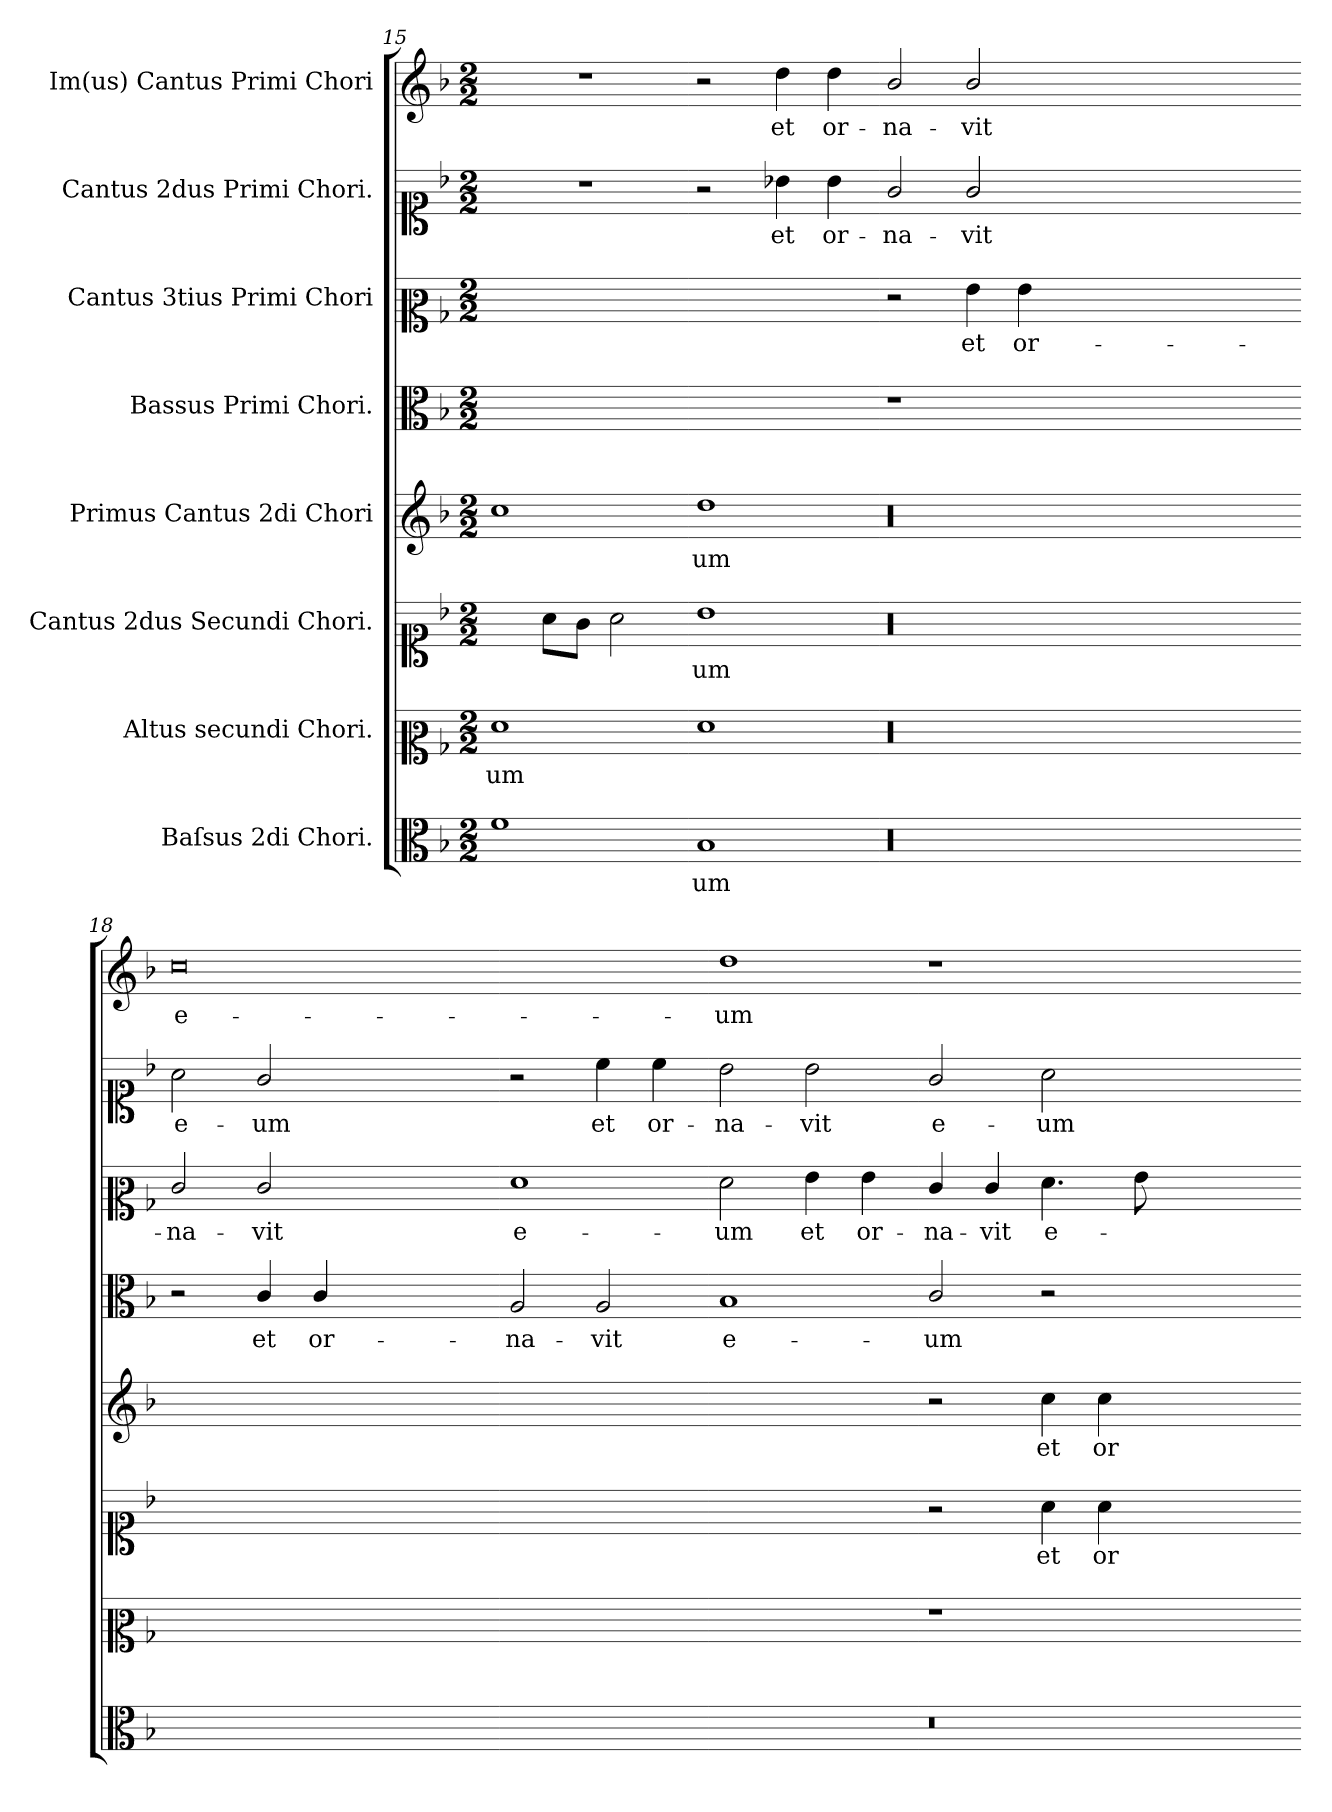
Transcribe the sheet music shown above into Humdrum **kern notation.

**kern	**text	**kern	**text	**kern	**text	**kern	**text	**kern	**text	**kern	**text	**kern	**text	**kern	**text
*part8	*part8	*part7	*part7	*part6	*part6	*part5	*part5	*part4	*part4	*part3	*part3	*part2	*part2	*part1	*part1
*staff8	*staff8	*staff7	*staff7	*staff6	*staff6	*staff5	*staff5	*staff4	*staff4	*staff3	*staff3	*staff2	*staff2	*staff1	*staff1
*I"Baſsus 2di Chori.	*	*I"Altus secundi Chori.	*	*I"Cantus 2dus Secundi Chori.	*	*I"Primus Cantus 2di Chori	*	*I"Bassus Primi Chori.	*	*I"Cantus 3tius Primi Chori	*	*I"Cantus 2dus Primi Chori.	*	*I"Im(us) Cantus Primi Chori	*
*clefC3	*	*clefC2	*	*clefC1	*	*clefG2	*	*clefC3	*	*clefC2	*	*clefC1	*	*clefG2	*
*k[b-]	*	*k[b-]	*	*k[b-]	*	*k[b-]	*	*k[b-]	*	*k[b-]	*	*k[b-]	*	*k[b-]	*
*F:	*	*F:	*	*F:	*	*F:	*	*F:	*	*F:	*	*F:	*	*F:	*
*M2/2	*	*M2/2	*	*M2/2	*	*M2/2	*	*M2/2	*	*M2/2	*	*M2/2	*	*M2/2	*
=15	=15	=15	=15	=15	=15	=15	=15	=15	=15	=15	=15	=15	=15	=15	=15
1f	.	1f	-um	4ryy	.	1cc	.	1ryy	.	1ryy	.	1r	.	1r	.
.	.	.	.	8a\L	.	.	.	.	.	.	.	.	.	.	.
.	.	.	.	8g\J	.	.	.	.	.	.	.	.	.	.	.
.	.	.	.	2a\	.	.	.	.	.	.	.	.	.	.	.
=16-	=16-	=16-	=16-	=16-	=16-	=16-	=16-	=16-	=16-	=16-	=16-	=16-	=16-	=16-	=16-
1B-	-um	1f	.	1b-	-um	1dd	-um	1ryy	.	1ryy	.	2r	.	2r	.
.	.	.	.	.	.	.	.	.	.	.	.	4b-X\	et	4dd\	et
.	.	.	.	.	.	.	.	.	.	.	.	4b-\	or-	4dd\	or-
=17-	=17-	=17-	=17-	=17-	=17-	=17-	=17-	=17-	=17-	=17-	=17-	=17-	=17-	=17-	=17-
00r	.	00r	.	00r	.	00r	.	1r	.	2r	.	2g/	-na-	2b-/	-na-
.	.	.	.	.	.	.	.	.	.	4g\	et	2g/	-vit	2b-/	-vit
.	.	.	.	.	.	.	.	.	.	4g\	or-	.	.	.	.
.	.	.	.	.	.	.	.	0.ryy	.	0.ryy	.	0.ryy	.	0.ryy	.
=18-	=18-	=18-	=18-	=18-	=18-	=18-	=18-	=18-	=18-	=18-	=18-	=18-	=18-	=18-	=18-
0ryy	.	0ryy	.	0ryy	.	0ryy	.	2r	.	2e/	-na-	2a\	e-	0cc	e-
.	.	.	.	.	.	.	.	4c/	et	2e/	-vit	2g/	-um	.	.
.	.	.	.	.	.	.	.	4c/	or-	.	.	.	.	.	.
.	.	.	.	.	.	.	.	1ryy	.	1ryy	.	1ryy	.	.	.
=19-	=19-	=19-	=19-	=19-	=19-	=19-	=19-	=19-	=19-	=19-	=19-	=19-	=19-	=19-	=19-
1ryy	.	1ryy	.	1ryy	.	1ryy	.	2A/	-na-	1f	e-	2r	.	1ryy	.
.	.	.	.	.	.	.	.	2A/	-vit	.	.	4cc\	et	.	.
.	.	.	.	.	.	.	.	.	.	.	.	4cc\	or-	.	.
=20-	=20-	=20-	=20-	=20-	=20-	=20-	=20-	=20-	=20-	=20-	=20-	=20-	=20-	=20-	=20-
1ryy	.	1ryy	.	1ryy	.	1ryy	.	1B-	e-	2f\	-um	2b-\	-na-	1dd	-um
.	.	.	.	.	.	.	.	.	.	4g\	et	2b-\	-vit	.	.
.	.	.	.	.	.	.	.	.	.	4g\	or-	.	.	.	.
=21-	=21-	=21-	=21-	=21-	=21-	=21-	=21-	=21-	=21-	=21-	=21-	=21-	=21-	=21-	=21-
0r	.	1r	.	2r	.	2r	.	2c/	-um	4e/	-na-	2g/	e-	1r	.
.	.	.	.	.	.	.	.	.	.	4e/	-vit	.	.	.	.
.	.	.	.	4a\	et	4cc\	et	2r	.	4.f\	e-	2a\	-um	.	.
.	.	.	.	4a\	or-	4cc\	or-	.	.	.	.	.	.	.	.
.	.	.	.	.	.	.	.	.	.	8g\	.	.	.	.	.
.	.	1ryy	.	1ryy	.	1ryy	.	1ryy	.	1ryy	.	1ryy	.	1ryy	.
=-	=-	=-	=-	=-	=-	=-	=-	=-	=-	=-	=-	=-	=-	=-	=-
*-	*-	*-	*-	*-	*-	*-	*-	*-	*-	*-	*-	*-	*-	*-	*-
